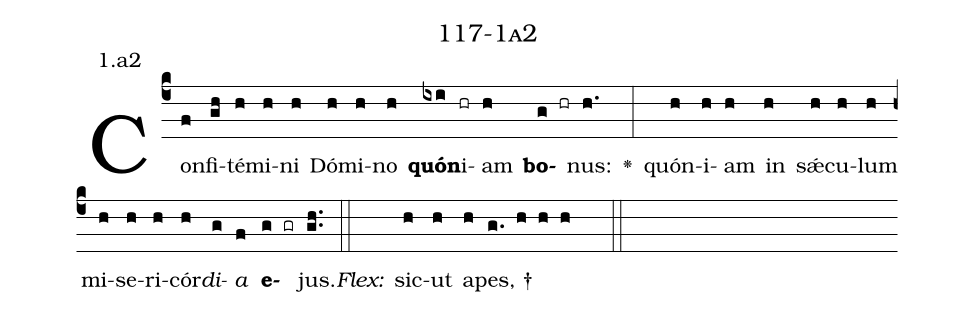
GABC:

name: 117-1a2;
annotation: 1.a2;
%%
(c4)Con(f)fi(gh)té(h)mi(h)ni(h) Dó(h)mi(h)no(h) <b>quón</b>(ixi)i(hr)am(h) <b>bo</b>(g hr)nus:(h.) <v>\greheightstar</v>(:) quón(h)i(h)am(h) in(h) sǽ(h)cu(h)lum(h) mi(h)se(h)ri(h)cór(h)<i>di</i>(g)<i>a</i>(f) <b>e</b>(g gr)jus.(gh..) (::)
<i>Flex:</i>()  sic(h)ut(h) a(h)pes, †(g. h h h  ::)

%E(h) u(h) o(g) u(f) a(g) e.(gh..) (::)
